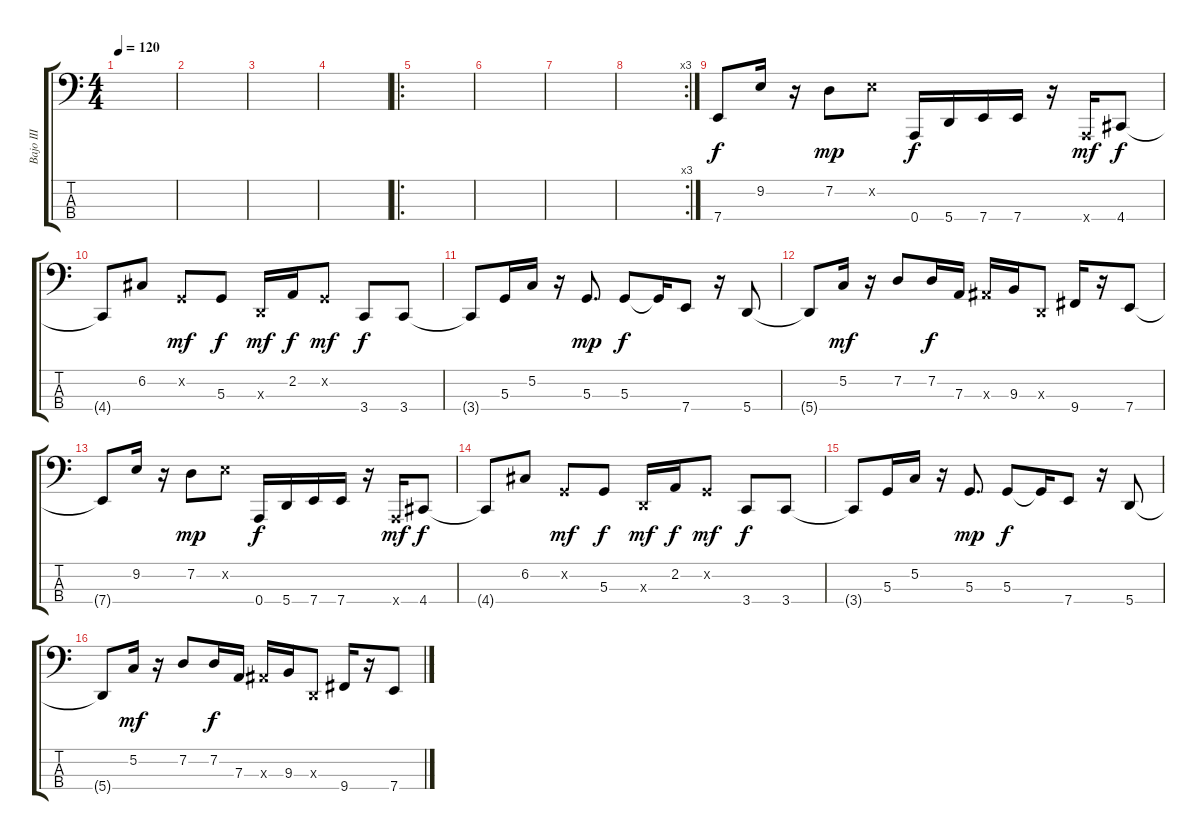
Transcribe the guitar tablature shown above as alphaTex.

\track ("Bajo III" "Bajo III") {instrument fretlessbass}
\staff {score tabs}
\tuning (C2 G1 D1 A0) {hide}
\ts (4 4)
\tempo 120
\clef f4
\ks c
|
|
|
|
\ro
|
|
|
\rc 3
|
7.4.8 9.2.16 r.16 7.2.8{dy mp} 9.2{x}.8 0.4.16{dy f} 5.4.16 7.4.16 7.4.16 r.16 0.4{x}.16{dy mf} 4.4.8{dy f} |
4.4{t}.8 6.2.8 0.2{x}.8{dy mf} 5.3.8{dy f} 0.3{x}.16{dy mf} 2.2.16{dy f} 0.2{x}.8{dy mf} 3.4.8{dy f} 3.4.8 |
3.4{t}.8 5.3.16 5.2.16 r.16 5.3.8{d dy mp} 5.3.8{dy f} 5.3{t}.16 7.4.8 r.16 5.4.8 |
5.4{t}.8 5.2.16{dy mf} r.16 7.2.8 7.2.16{dy f} 7.3.16 8.3{x}.16 9.3.16 0.3{x}.8 9.4.16 r.16 7.4.8 |
7.4{t}.8 9.2.16 r.16 7.2.8{dy mp} 9.2{x}.8 0.4.16{dy f} 5.4.16 7.4.16 7.4.16 r.16 0.4{x}.16{dy mf} 4.4.8{dy f} |
4.4{t}.8 6.2.8 0.2{x}.8{dy mf} 5.3.8{dy f} 0.3{x}.16{dy mf} 2.2.16{dy f} 0.2{x}.8{dy mf} 3.4.8{dy f} 3.4.8 |
3.4{t}.8 5.3.16 5.2.16 r.16 5.3.8{d dy mp} 5.3.8{dy f} 5.3{t}.16 7.4.8 r.16 5.4.8 |
5.4{t}.8 5.2.16{dy mf} r.16 7.2.8 7.2.16{dy f} 7.3.16 8.3{x}.16 9.3.16 0.3{x}.8 9.4.16 r.16 7.4.8
